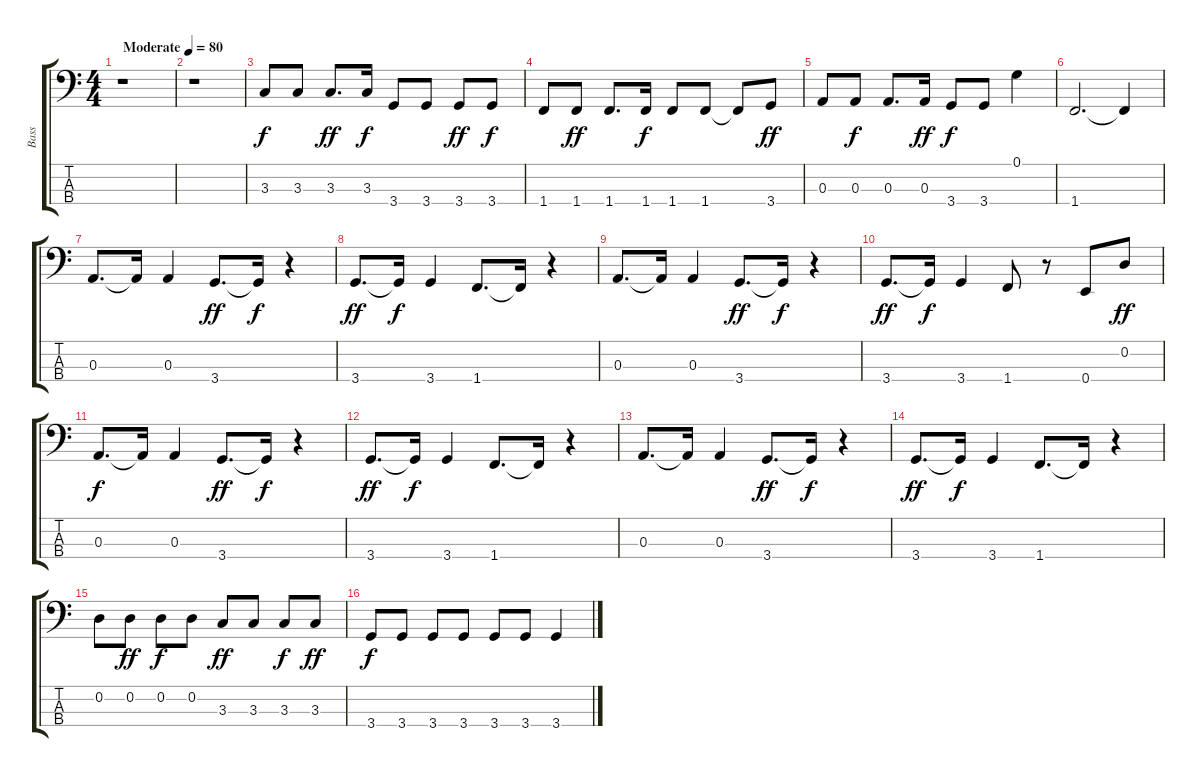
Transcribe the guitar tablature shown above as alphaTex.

\track ("Bass" "Bass") {instrument fretlessbass}
\staff {score tabs}
\tuning (G2 D2 A1 E1) {hide}
\ts (4 4)
\tempo (80 "Moderate")
\clef f4
\ks c
r.1{dy f instrument fretlessbass} |
r.1 |
3.3.8 3.3.8 3.3.8{d dy ff} 3.3.16{dy f} 3.4.8 3.4.8 3.4.8{dy ff} 3.4.8{dy f} |
1.4.8 1.4.8{dy ff} 1.4.8{d} 1.4.16{dy f} 1.4.8 1.4.8 1.4{t}.8 3.4.8{dy ff} |
0.3.8 0.3.8{dy f} 0.3.8{d} 0.3.16{dy ff} 3.4.8{dy f} 3.4.8 0.1.4 |
1.4.2{d} 1.4{t}.4 |
0.3.8{d} 0.3{t}.16 0.3.4 3.4.8{d dy ff} 3.4{t}.16{dy f} r.4 |
3.4.8{d dy ff} 3.4{t}.16{dy f} 3.4.4 1.4.8{d} 1.4{t}.16 r.4 |
0.3.8{d} 0.3{t}.16 0.3.4 3.4.8{d dy ff} 3.4{t}.16{dy f} r.4 |
3.4.8{d dy ff} 3.4{t}.16{dy f} 3.4.4 1.4.8 r.8 0.4.8 0.2.8{dy ff} |
0.3.8{d dy f} 0.3{t}.16 0.3.4 3.4.8{d dy ff} 3.4{t}.16{dy f} r.4 |
3.4.8{d dy ff} 3.4{t}.16{dy f} 3.4.4 1.4.8{d} 1.4{t}.16 r.4 |
0.3.8{d} 0.3{t}.16 0.3.4 3.4.8{d dy ff} 3.4{t}.16{dy f} r.4 |
3.4.8{d dy ff} 3.4{t}.16{dy f} 3.4.4 1.4.8{d} 1.4{t}.16 r.4 |
0.2.8 0.2.8{dy ff} 0.2.8{dy f} 0.2.8 3.3.8{dy ff} 3.3.8 3.3.8{dy f} 3.3.8{dy ff} |
3.4.8{dy f} 3.4.8 3.4.8 3.4.8 3.4.8 3.4.8 3.4.4
